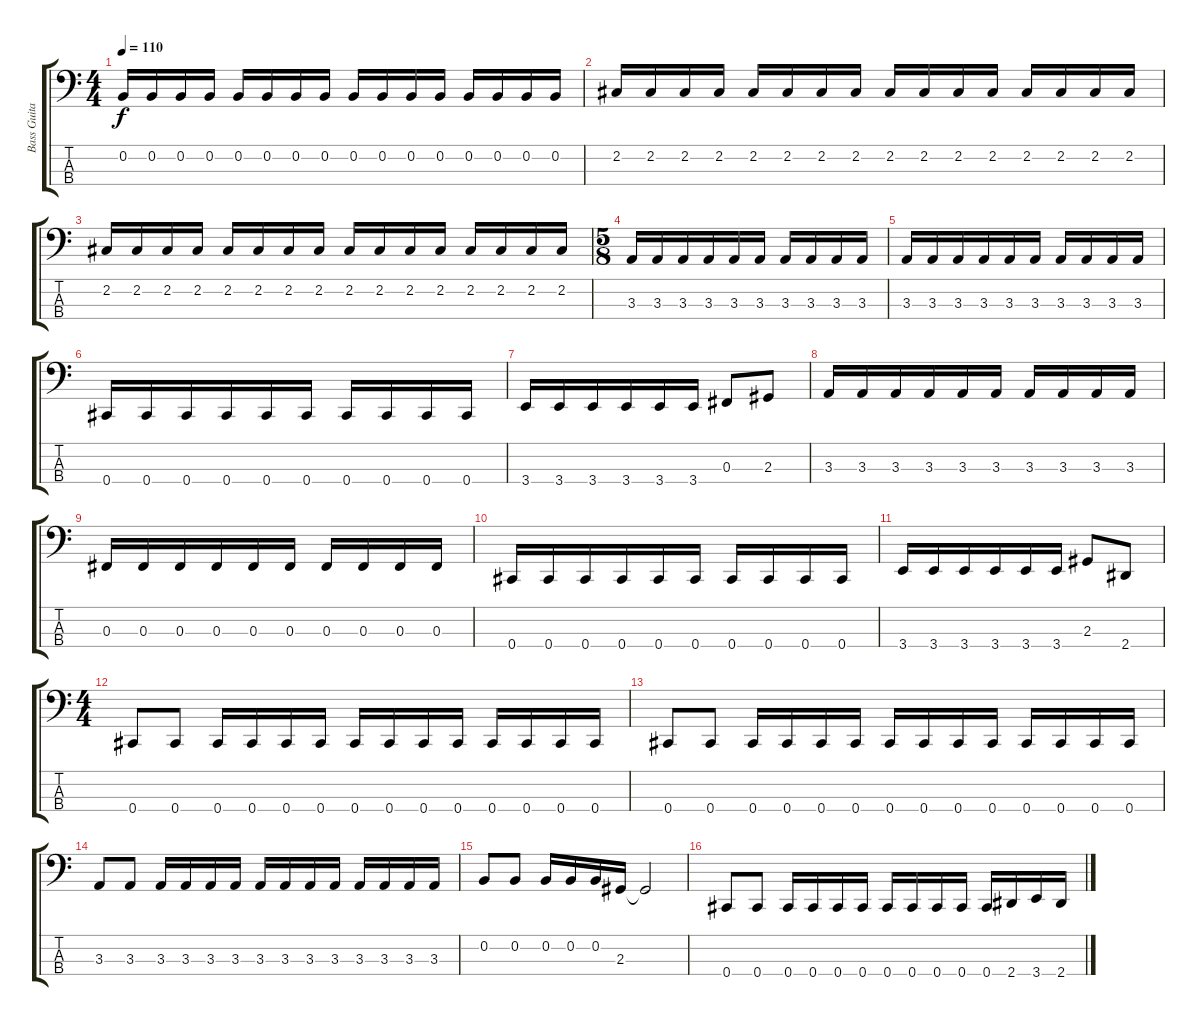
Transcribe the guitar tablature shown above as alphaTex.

\track ("Bass Guitar" "Bass Guita") {instrument electricbassfinger}
\staff {score tabs}
\tuning (E2 B1 Gb1 Db1) {hide}
\ts (4 4)
\tempo 110
\clef f4
\ks c
0.2.16{dy f} 0.2.16 0.2.16 0.2.16 0.2.16 0.2.16 0.2.16 0.2.16 0.2.16 0.2.16 0.2.16 0.2.16 0.2.16 0.2.16 0.2.16 0.2.16 |
2.2.16 2.2.16 2.2.16 2.2.16 2.2.16 2.2.16 2.2.16 2.2.16 2.2.16 2.2.16 2.2.16 2.2.16 2.2.16 2.2.16 2.2.16 2.2.16 |
2.2.16 2.2.16 2.2.16 2.2.16 2.2.16 2.2.16 2.2.16 2.2.16 2.2.16 2.2.16 2.2.16 2.2.16 2.2.16 2.2.16 2.2.16 2.2.16 |
\ts (5 8)
3.3.16 3.3.16 3.3.16 3.3.16 3.3.16 3.3.16 3.3.16 3.3.16 3.3.16 3.3.16 |
3.3.16 3.3.16 3.3.16 3.3.16 3.3.16 3.3.16 3.3.16 3.3.16 3.3.16 3.3.16 |
0.4.16 0.4.16 0.4.16 0.4.16 0.4.16 0.4.16 0.4.16 0.4.16 0.4.16 0.4.16 |
3.4.16 3.4.16 3.4.16 3.4.16 3.4.16 3.4.16 0.3.8 2.3.8 |
3.3.16 3.3.16 3.3.16 3.3.16 3.3.16 3.3.16 3.3.16 3.3.16 3.3.16 3.3.16 |
0.3.16 0.3.16 0.3.16 0.3.16 0.3.16 0.3.16 0.3.16 0.3.16 0.3.16 0.3.16 |
0.4.16 0.4.16 0.4.16 0.4.16 0.4.16 0.4.16 0.4.16 0.4.16 0.4.16 0.4.16 |
3.4.16 3.4.16 3.4.16 3.4.16 3.4.16 3.4.16 2.3.8 2.4.8 |
\ts (4 4)
0.4.8 0.4.8 0.4.16 0.4.16 0.4.16 0.4.16 0.4.16 0.4.16 0.4.16 0.4.16 0.4.16 0.4.16 0.4.16 0.4.16 |
0.4.8 0.4.8 0.4.16 0.4.16 0.4.16 0.4.16 0.4.16 0.4.16 0.4.16 0.4.16 0.4.16 0.4.16 0.4.16 0.4.16 |
3.3.8 3.3.8 3.3.16 3.3.16 3.3.16 3.3.16 3.3.16 3.3.16 3.3.16 3.3.16 3.3.16 3.3.16 3.3.16 3.3.16 |
0.2.8 0.2.8 0.2.16 0.2.16 0.2.16 2.3.16 2.3{t}.2 |
0.4.8 0.4.8 0.4.16 0.4.16 0.4.16 0.4.16 0.4.16 0.4.16 0.4.16 0.4.16 0.4.16 2.4.16 3.4.16 2.4.16
